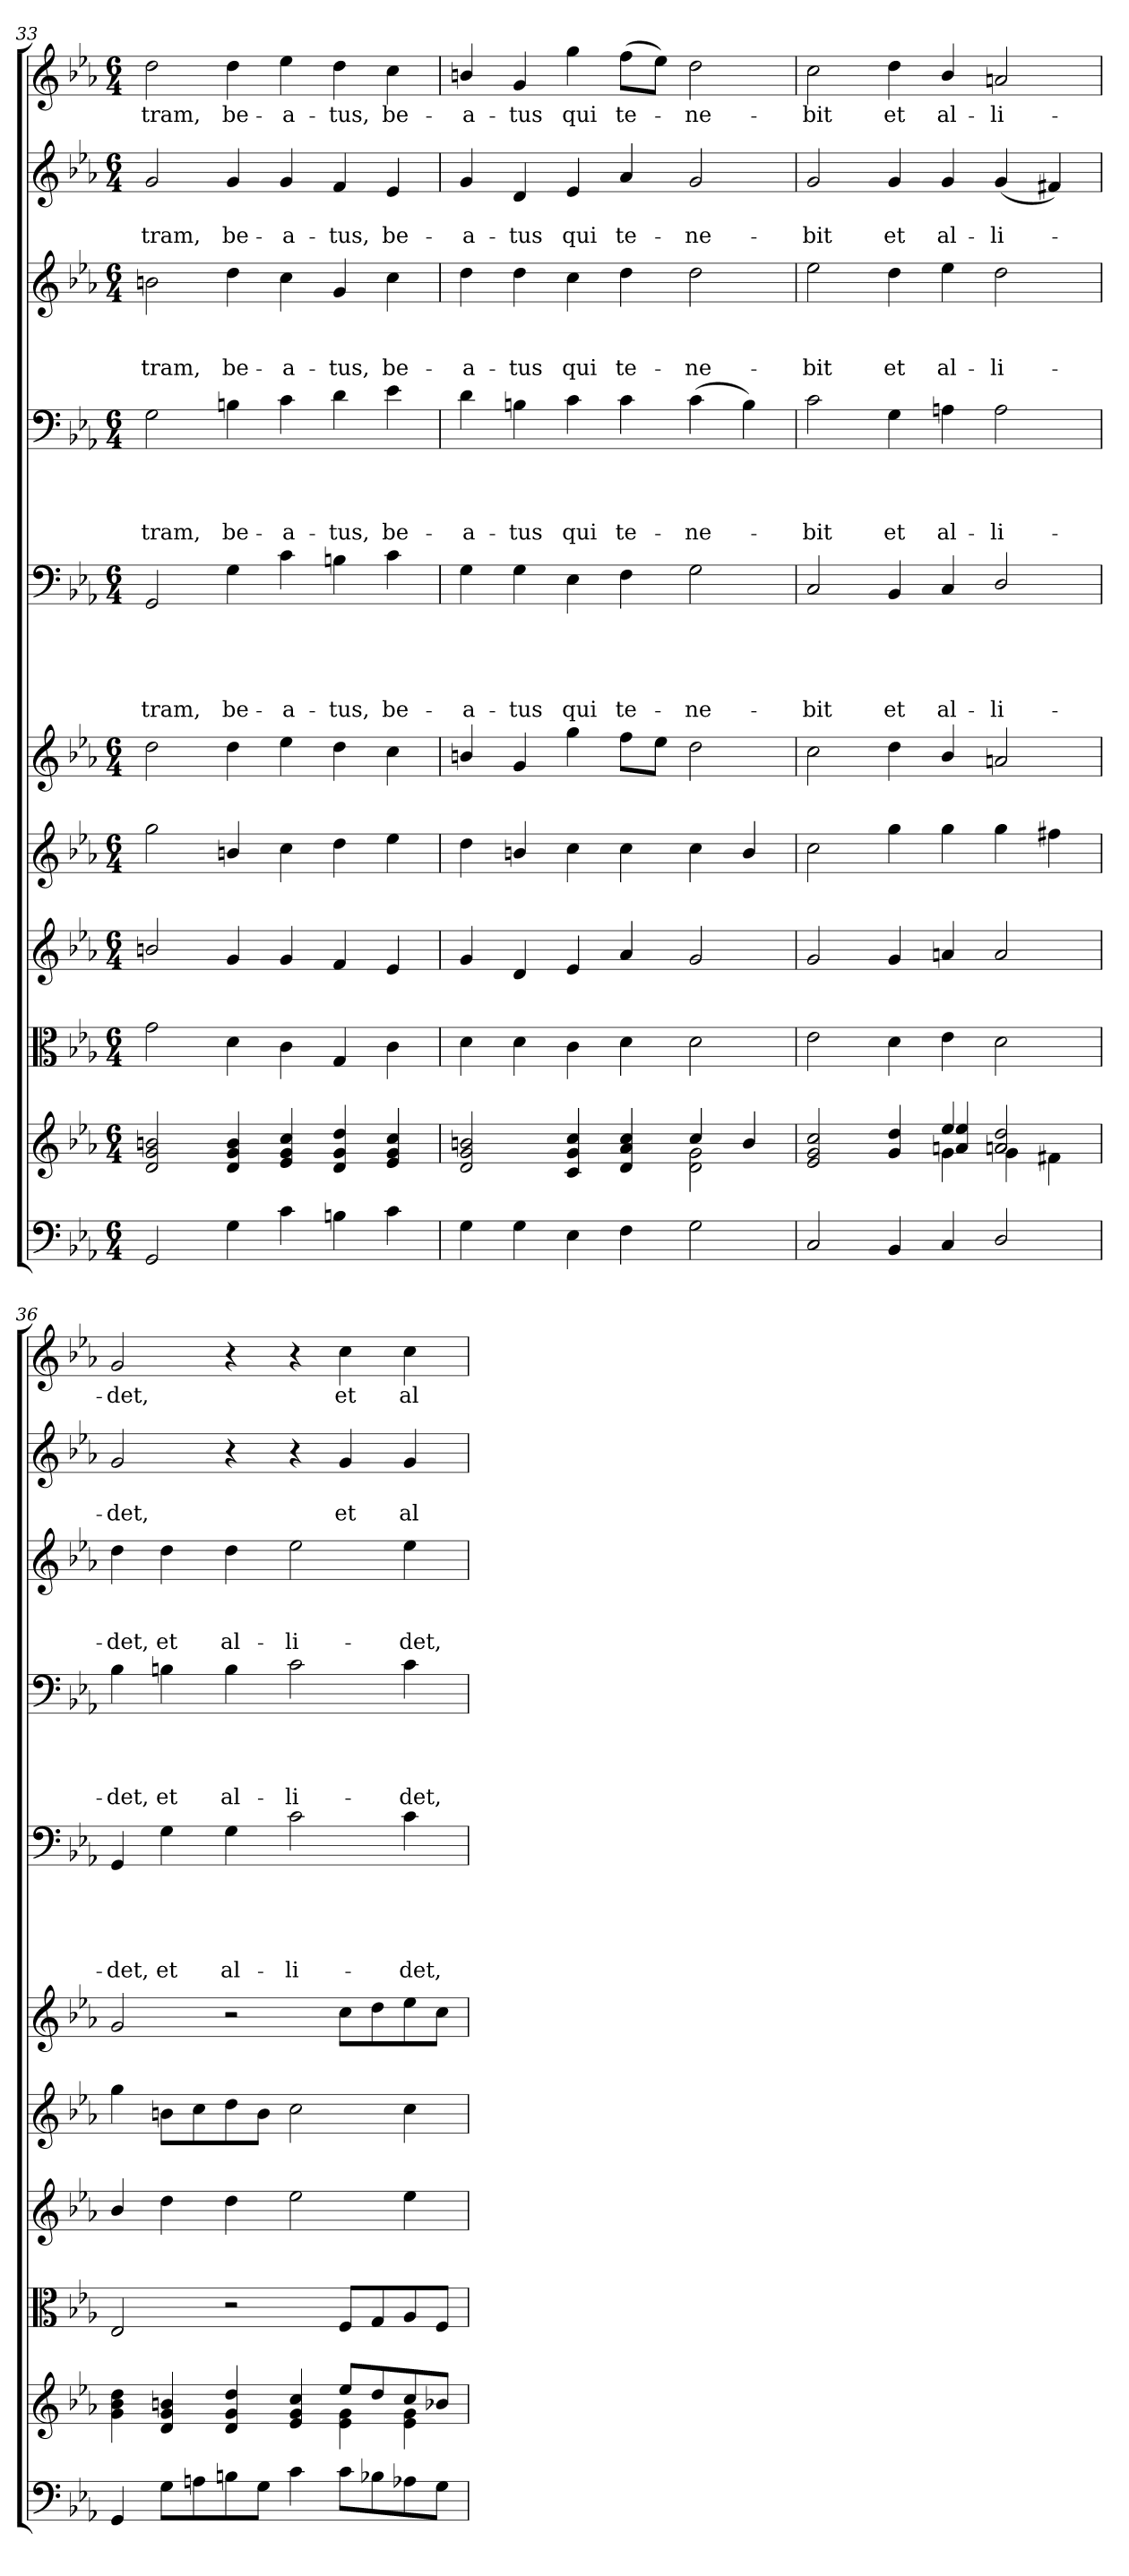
**kern	**kern	**kern	**kern	**kern	**kern	**kern	**text	**text	**text	**text	**text	**kern	**text	**text	**text	**text	**kern	**text	**text	**text	**kern	**text	**text	**kern	**text
*part11	*part10	*part9	*part8	*part7	*part6	*part5	*part5	*part5	*part5	*part5	*part5	*part4	*part4	*part4	*part4	*part4	*part3	*part3	*part3	*part3	*part2	*part2	*part2	*part1	*part1
*staff11	*staff10	*staff9	*staff8	*staff7	*staff6	*staff5	*staff5	*staff5	*staff5	*staff5	*staff5	*staff4	*staff4	*staff4	*staff4	*staff4	*staff3	*staff3	*staff3	*staff3	*staff2	*staff2	*staff2	*staff1	*staff1
*clefF4	*clefG2	*clefC3	*clefG2	*clefG2	*clefG2	*clefF4	*	*	*	*	*	*clefF4	*	*	*	*	*clefG2	*	*	*	*clefG2	*	*	*clefG2	*
*	*	*	*	*	*	*	*	*	*	*	*	*	*	*	*	*	*ITrd7c12	*	*	*	*	*	*	*	*
*k[b-e-a-]	*k[b-e-a-]	*k[b-e-a-]	*k[b-e-a-]	*k[b-e-a-]	*k[b-e-a-]	*k[b-e-a-]	*	*	*	*	*	*k[b-e-a-]	*	*	*	*	*k[b-e-a-]	*	*	*	*k[b-e-a-]	*	*	*k[b-e-a-]	*
*E-:	*E-:	*E-:	*E-:	*E-:	*E-:	*E-:	*	*	*	*	*	*E-:	*	*	*	*	*E-:	*	*	*	*E-:	*	*	*E-:	*
*M6/4	*M6/4	*M6/4	*M6/4	*M6/4	*M6/4	*M6/4	*	*	*	*	*	*M6/4	*	*	*	*	*M6/4	*	*	*	*M6/4	*	*	*M6/4	*
=33	=33	=33	=33	=33	=33	=33	=33	=33	=33	=33	=33	=33	=33	=33	=33	=33	=33	=33	=33	=33	=33	=33	=33	=33	=33
*	*^	*	*	*	*	*	*	*	*	*	*	*	*	*	*	*	*	*	*	*	*	*	*	*	*
*	*	*^	*	*	*	*	*	*	*	*	*	*	*	*	*	*	*	*	*	*	*	*	*	*	*	*
!	!	!	!	!	!	!	!	!	!	!	!	!	!LO:LY:b	!	!	!	!	!LO:LY:b	!	!	!	!LO:LY:b	!	!	!LO:LY:b	!	!LO:LY:b
2GG/	2d/ 2g/ 2bn/	1.ryy	1.ryy	2g\	2bn/	2gg\	2dd\	2GG/	.	.	.	.	-tram,	2G\	.	.	.	-tram,	2Bn\	.	.	-tram,	2g/	.	-tram,	2dd\	-tram,
!	!	!	!	!	!	!	!	!	!	!	!	!	!LO:LY:b	!	!	!	!	!LO:LY:b	!	!	!	!LO:LY:b	!	!	!LO:LY:b	!	!LO:LY:b
4G\	4d/ 4g/ 4b/	.	.	4d\	4g/	4bn/	4dd\	4G\	.	.	.	.	be-	4Bn\	.	.	.	be-	4d\	.	.	be-	4g/	.	be-	4dd\	be-
!	!	!	!	!	!	!	!	!	!	!	!	!	!LO:LY:b	!	!	!	!	!LO:LY:b	!	!	!	!LO:LY:b	!	!	!LO:LY:b	!	!LO:LY:b
4c\	4e-/ 4g/ 4cc/	.	.	4c\	4g/	4cc\	4ee-\	4c\	.	.	.	.	-a-	4c\	.	.	.	-a-	4c\	.	.	-a-	4g/	.	-a-	4ee-\	-a-
!	!	!	!	!	!	!	!	!	!	!	!	!	!LO:LY:b	!	!	!	!	!LO:LY:b	!	!	!	!LO:LY:b	!	!	!LO:LY:b	!	!LO:LY:b
4Bn\	4d/ 4g/ 4dd/	.	.	4G/	4f/	4dd\	4dd\	4Bn\	.	.	.	.	-tus,	4d\	.	.	.	-tus,	4G/	.	.	-tus,	4f/	.	-tus,	4dd\	-tus,
!	!	!	!	!	!	!	!	!	!	!	!	!	!LO:LY:b	!	!	!	!	!LO:LY:b	!	!	!	!LO:LY:b	!	!	!LO:LY:b	!	!LO:LY:b
4c\	4e-/ 4g/ 4cc/	.	.	4c\	4e-/	4ee-\	4cc\	4c\	.	.	.	.	be-	4e-\	.	.	.	be-	4c\	.	.	be-	4e-/	.	be-	4cc\	be-
!!LO:PB:g=z
=34	=34	=34	=34	=34	=34	=34	=34	=34	=34	=34	=34	=34	=34	=34	=34	=34	=34	=34	=34	=34	=34	=34	=34	=34	=34	=34	=34
!	!	!	!	!	!	!	!	!	!	!	!	!	!LO:LY:b	!	!	!	!	!LO:LY:b	!	!	!	!LO:LY:b	!	!	!LO:LY:b	!	!LO:LY:b
4G\	2d/ 2g/ 2bn/	1ryy	1.ryy	4d\	4g/	4dd\	4bn/	4G\	.	.	.	.	-a-	4d\	.	.	.	-a-	4d\	.	.	-a-	4g/	.	-a-	4bn/	-a-
!	!	!	!	!	!	!	!	!	!	!	!	!	!LO:LY:b	!	!	!	!	!LO:LY:b	!	!	!	!LO:LY:b	!	!	!LO:LY:b	!	!LO:LY:b
4G\	.	.	.	4d\	4d/	4bn/	4g/	4G\	.	.	.	.	-tus	4Bn\	.	.	.	-tus	4d\	.	.	-tus	4d/	.	-tus	4g/	-tus
!	!	!	!	!	!	!	!	!	!	!	!	!	!LO:LY:b	!	!	!	!	!LO:LY:b	!	!	!	!LO:LY:b	!	!	!LO:LY:b	!	!LO:LY:b
4E-\	4c/ 4g/ 4cc/	.	.	4c\	4e-/	4cc\	4gg\	4E-\	.	.	.	.	qui	4c\	.	.	.	qui	4c\	.	.	qui	4e-/	.	qui	4gg\	qui
!	!	!	!	!	!	!	!	!	!	!	!	!	!LO:LY:b	!	!	!	!	!LO:LY:b	!	!	!	!LO:LY:b	!	!	!LO:LY:b	!	!LO:LY:b
4F\	4d/ 4a-/ 4cc/	.	.	4d\	4a-/	4cc\	8ff\L	4F\	.	.	.	.	te-	4c\	.	.	.	te-	4d\	.	.	te-	4a-/	.	te-	(>8ff\L	te-
.	.	.	.	.	.	.	8ee-\J	.	.	.	.	.	.	.	.	.	.	.	.	.	.	.	.	.	.	8ee-\J)	.
!	!	!	!	!	!	!	!	!	!	!	!	!	!LO:LY:b	!	!	!	!	!LO:LY:b	!	!	!	!LO:LY:b	!	!	!LO:LY:b	!	!LO:LY:b
2G\	4cc/	2d\ 2g\	.	2d\	2g/	4cc\	2dd\	2G\	.	.	.	.	-ne-	(>4c\	.	.	.	-ne-	2d\	.	.	-ne-	2g/	.	-ne-	2dd\	-ne-
.	4b/	.	.	.	.	4b/	.	.	.	.	.	.	.	4B\)	.	.	.	.	.	.	.	.	.	.	.	.	.
=35	=35	=35	=35	=35	=35	=35	=35	=35	=35	=35	=35	=35	=35	=35	=35	=35	=35	=35	=35	=35	=35	=35	=35	=35	=35	=35	=35
!	!	!	!	!	!	!	!	!	!	!	!	!	!LO:LY:b	!	!	!	!	!LO:LY:b	!	!	!	!LO:LY:b	!	!	!LO:LY:b	!	!LO:LY:b
2C/	2.ryy	2.ryy	2e-/ 2g/ 2cc/	2e-\	2g/	2cc\	2cc\	2C/	.	.	.	.	-bit	2c\	.	.	.	-bit	2e-\	.	.	-bit	2g/	.	-bit	2cc\	-bit
!	!	!	!	!	!	!	!	!	!	!	!	!	!LO:LY:b	!	!	!	!	!LO:LY:b	!	!	!	!LO:LY:b	!	!	!LO:LY:b	!	!LO:LY:b
4BB-/	.	.	4g/ 4dd/	4d\	4g/	4gg\	4dd\	4BB-/	.	.	.	.	et	4G\	.	.	.	et	4d\	.	.	et	4g/	.	et	4dd\	et
!	!	!	!	!	!	!	!	!	!	!	!	!	!LO:LY:b	!	!	!	!	!LO:LY:b	!	!	!	!LO:LY:b	!	!	!LO:LY:b	!	!LO:LY:b
4C/	4ee-/	4an/ 4ee-/	4g\	4e-\	4an/	4gg\	4b-/	4C/	.	.	.	.	al-	4An\	.	.	.	al-	4e-\	.	.	al-	4g/	.	al-	4b-/	al-
!	!	!	!	!	!	!	!	!	!	!	!	!	!LO:LY:b	!	!	!	!	!LO:LY:b	!	!	!	!LO:LY:b	!	!	!LO:LY:b	!	!LO:LY:b
2D/	2ani/	2a/ 2dd/	4g\	2d\	2a/	4gg\	2an/	2D/	.	.	.	.	-li-	2A\	.	.	.	-li-	2d\	.	.	-li-	(<4g/	.	-li-	2an/	-li-
.	.	.	4f#X\	.	.	4ff#X\	.	.	.	.	.	.	.	.	.	.	.	.	.	.	.	.	4f#X/)	.	.	.	.
=36	=36	=36	=36	=36	=36	=36	=36	=36	=36	=36	=36	=36	=36	=36	=36	=36	=36	=36	=36	=36	=36	=36	=36	=36	=36	=36	=36
!	!	!	!	!	!	!	!	!	!	!	!	!	!LO:LY:b	!	!	!	!	!LO:LY:b	!	!	!	!LO:LY:b	!	!	!LO:LY:b	!	!LO:LY:b
4GG/	4g\ 4b-\ 4dd\	1ryy	1.ryy	2E-/	4b-/	4gg\	2g/	4GG/	.	.	.	.	-det,	4B-\	.	.	.	-det,	4d\	.	.	-det,	2g/	.	-det,	2g/	-det,
!	!	!	!	!	!	!	!	!	!	!	!	!	!LO:LY:b	!	!	!	!	!LO:LY:b	!	!	!	!LO:LY:b	!	!	!	!	!
8G\L	4d/ 4g/ 4bn/	.	.	.	4dd\	8bn\L	.	4G\	.	.	.	.	et	4Bn\	.	.	.	et	4d\	.	.	et	.	.	.	.	.
8An\	.	.	.	.	.	8cc\	.	.	.	.	.	.	.	.	.	.	.	.	.	.	.	.	.	.	.	.	.
!	!	!	!	!	!	!	!	!	!	!	!	!	!LO:LY:b	!	!	!	!	!LO:LY:b	!	!	!	!LO:LY:b	!	!	!	!	!
8Bn\	4d/ 4g/ 4dd/	.	.	2r	4dd\	8dd\	2r	4G\	.	.	.	.	al-	4B\	.	.	.	al-	4d\	.	.	al-	4r	.	.	4r	.
8G\J	.	.	.	.	.	8b\J	.	.	.	.	.	.	.	.	.	.	.	.	.	.	.	.	.	.	.	.	.
!	!	!	!	!	!	!	!	!	!	!	!	!	!LO:LY:b	!	!	!	!	!LO:LY:b	!	!	!	!LO:LY:b	!	!	!	!	!
4c\	4e-/ 4g/ 4cc/	.	.	.	2ee-\	2cc\	.	2c\	.	.	.	.	-li-	2c\	.	.	.	-li-	2e-\	.	.	-li-	4r	.	.	4r	.
!	!	!	!	!	!	!	!	!	!	!	!	!	!	!	!	!	!	!	!	!	!	!	!	!	!LO:LY:b	!	!LO:LY:b
8c\L	8ee-/L	4e-\ 4g\	.	8F/L	.	.	8cc\L	.	.	.	.	.	.	.	.	.	.	.	.	.	.	.	4g/	.	et	4cc\	et
8B-X\	8dd/	.	.	8G/	.	.	8dd\	.	.	.	.	.	.	.	.	.	.	.	.	.	.	.	.	.	.	.	.
!	!	!	!	!	!	!	!	!	!	!	!	!	!LO:LY:b	!	!	!	!	!LO:LY:b	!	!	!	!LO:LY:b	!	!	!LO:LY:b	!	!LO:LY:b
8A-X\	8cc/	4e-\ 4g\	.	8A-/	4ee-\	4cc\	8ee-\	4c\	.	.	.	.	-det,	4c\	.	.	.	-det,	4e-\	.	.	-det,	4g/	.	al-	4cc\	al-
8G\J	8b-X/J	.	.	8F/J	.	.	8cc\J	.	.	.	.	.	.	.	.	.	.	.	.	.	.	.	.	.	.	.	.
*	*v	*v	*v	*	*	*	*	*	*	*	*	*	*	*	*	*	*	*	*	*	*	*	*	*	*	*	*
=	=	=	=	=	=	=	=	=	=	=	=	=	=	=	=	=	=	=	=	=	=	=	=	=	=
*-	*-	*-	*-	*-	*-	*-	*-	*-	*-	*-	*-	*-	*-	*-	*-	*-	*-	*-	*-	*-	*-	*-	*-	*-	*-
